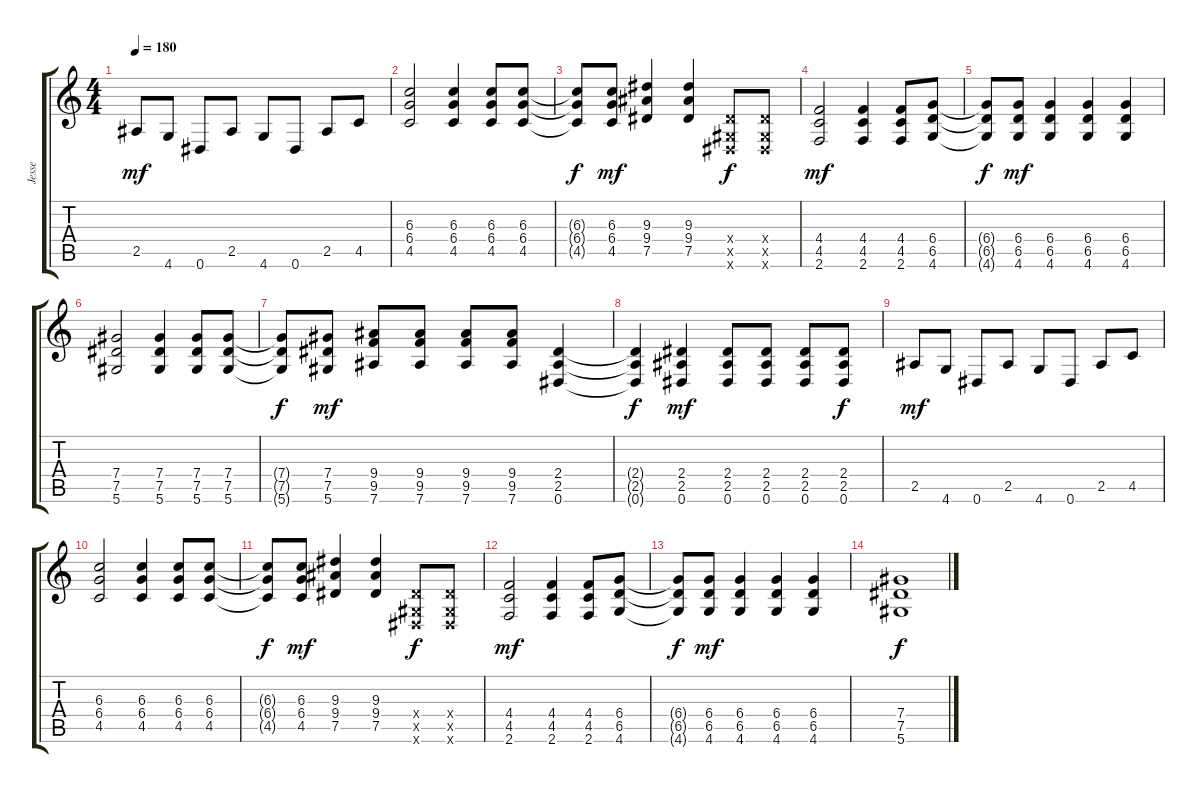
\track ("Jesse" "Jesse") {instrument distortionguitar}
\staff {score tabs}
\tuning (Eb4 Bb3 Gb3 Db3 Ab2 Eb2) {hide}
\ts (4 4)
\tempo 180
\clef g2
\ks c
2.5.8{dy mf} 4.6.8 0.6.8 2.5.8 4.6.8 0.6.8 2.5.8 4.5.8 |
(6.3 6.4 4.5).2 (6.3 6.4 4.5).4 (6.3 6.4 4.5).8 (6.3 6.4 4.5).8 |
(6.3{t} 6.4{t} 4.5{t}).8{dy f} (6.3 6.4 4.5).8{dy mf} (9.3 9.4 7.5).4 (9.3 9.4 7.5).4 (2.4{x} 0.5{x} 0.6{x}).8{dy f} (2.4{x} 0.5{x} 0.6{x}).8 |
(4.4 4.5 2.6).2{dy mf} (4.4 4.5 2.6).4 (4.4 4.5 2.6).8 (6.4 6.5 4.6).8 |
(6.4{t} 6.5{t} 4.6{t}).8{dy f} (6.4 6.5 4.6).8{dy mf} (6.4 6.5 4.6).4 (6.4 6.5 4.6).4 (6.4 6.5 4.6).4 |
(7.4 7.5 5.6).2 (7.4 7.5 5.6).4 (7.4 7.5 5.6).8 (7.4 7.5 5.6).8 |
(7.4{t} 7.5{t} 5.6{t}).8{dy f} (7.4 7.5 5.6).8{dy mf} (9.4 9.5 7.6).8 (9.4 9.5 7.6).8 (9.4 9.5 7.6).8 (9.4 9.5 7.6).8 (2.4 2.5 0.6).4 |
(2.4{t} 2.5{t} 0.6{t}).4{dy f} (2.4 2.5 0.6).4{dy mf} (2.4 2.5 0.6).8 (2.4 2.5 0.6).8 (2.4 2.5 0.6).8 (2.4 2.5 0.6).8{dy f} |
2.5.8{dy mf} 4.6.8 0.6.8 2.5.8 4.6.8 0.6.8 2.5.8 4.5.8 |
(6.3 6.4 4.5).2 (6.3 6.4 4.5).4 (6.3 6.4 4.5).8 (6.3 6.4 4.5).8 |
(6.3{t} 6.4{t} 4.5{t}).8{dy f} (6.3 6.4 4.5).8{dy mf} (9.3 9.4 7.5).4 (9.3 9.4 7.5).4 (2.4{x} 0.5{x} 0.6{x}).8{dy f} (2.4{x} 0.5{x} 0.6{x}).8 |
(4.4 4.5 2.6).2{dy mf} (4.4 4.5 2.6).4 (4.4 4.5 2.6).8 (6.4 6.5 4.6).8 |
(6.4{t} 6.5{t} 4.6{t}).8{dy f} (6.4 6.5 4.6).8{dy mf} (6.4 6.5 4.6).4 (6.4 6.5 4.6).4 (6.4 6.5 4.6).4 |
(7.4 7.5 5.6).1{dy f}
